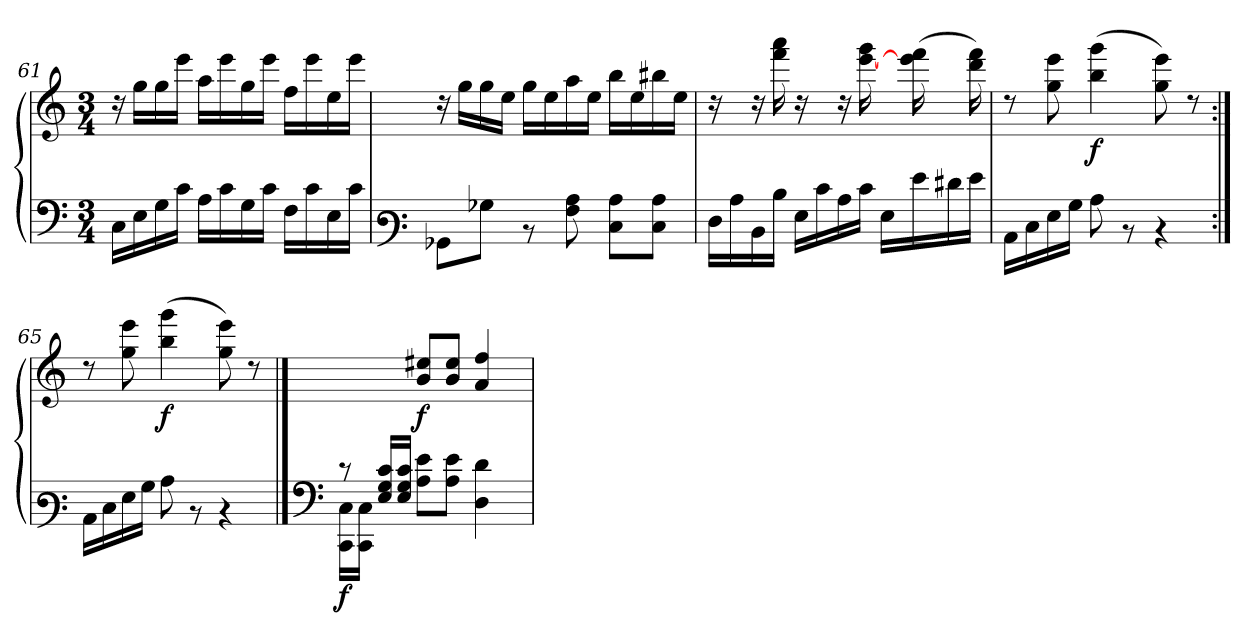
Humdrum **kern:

**kern	**kern	**dynam
*part1	*part1	*part1
*staff2	*staff1	*staff1/2
*clefF4	*clefG3	*
*M3/4	*M3/4	*
=61	=61	=61
16C\LL	16ra	.
16E\	16ee\LL	.
16G\	16ee\	.
16c\JJ	16ccc\JJ	.
16A\LL	16ff\LL	.
16c\	16ccc\	.
16G\	16ee\	.
16c\JJ	16ccc\JJ	.
16F\LL	16dd\LL	.
16c\	16ccc\	.
16E\	16cc\	.
16c\JJ	16ccc\JJ	.
!!LO:LB:g=z
=62	=62	=62
*clefF3	*	*
8BB-X\L	16ra	.
.	16ee\LL	.
8B-X\J	16ee\	.
.	16cc\JJ	.
8rD	16ee\LL	.
.	16cc\	.
8A\ 8c\	16ff\	.
.	16cc\JJ	.
8E\ 8c\L	16gg\LL	.
.	16cc\	.
8E\ 8c\J	16gg#X\	.
.	16cc\JJ	.
=63	=63	=63
16F\LL	16ra	.
16c\	16ryy	.
16D\	16ra	.
16d\JJ	16ddd\ 16fff\	.
16G\LL	16ra	.
16e\	16ryy	.
16c\	16ra	.
16e\JJ	[<16ccc\ 16eee\	.
16G\LL	16ryy	.
16g\	(<16ccc\] 16ddd\	.
16f#X\	16ryy	.
16g\JJ	16bb\ 16ddd\)	.
=64	=64	=64
16C\LL	8rb	.
16E\	.	.
16G\	8ee\ 8ccc\	.
16B\JJ	.	.
!	!	!LO:DY:b
8c\	(>4gg\ 4eee\	f
8rD	.	.
4rD	8ee\ 8ccc\)	.
.	8rb	.
=65:|!	=65:|!	=65:|!
16C\LL	8rb	.
16E\	.	.
16G\	8ee\ 8ccc\	.
16B\JJ	.	.
!	!	!LO:DY:b
8c\	(>4gg\ 4eee\	f
8rD	.	.
4rD	8ee\ 8ccc\)	.
.	8rb	.
!!LO:LB:g=z
==66	==66	==66
*clefF4	*	*
*^	*	*
!	!	!	!LO:DY:b=2
8rc	16CC\ 16C\LL	4ryy	f
.	16CC\ 16C\JJ	.	.
16E/ 16G/ 16c/LL	2ryy	.	.
16E/ 16G/ 16c/JJ	.	.	.
!	!	!	!LO:DY:b
8A\ 8e\L	.	8g/ 8cc#X/L	f
8A\ 8e\J	.	8g/ 8cc#/J	.
4D\ 4d\	.	4f/ 4dd/	.
.	8ryy	.	.
*v	*v	*	*
=	=	=
*-	*-	*-
